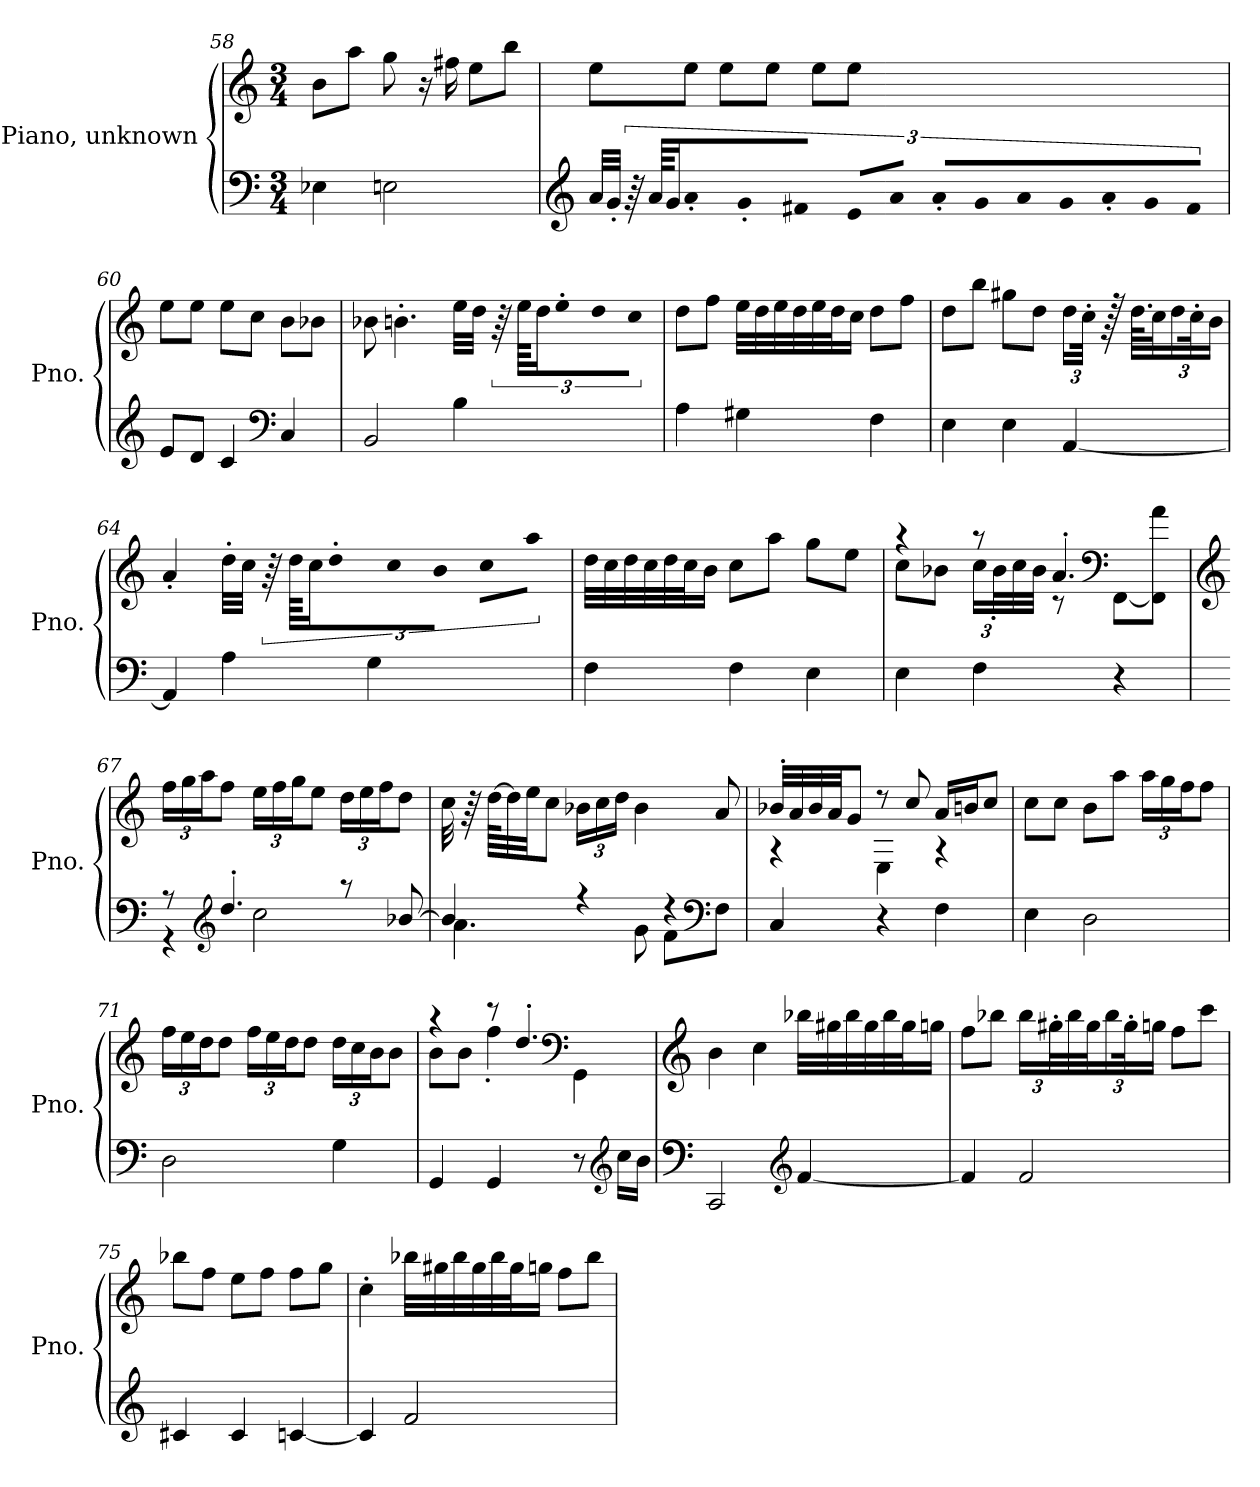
**kern	**kern
*part1	*part1
*staff2	*staff1
*I"Piano, unknown	*
*I'Pno.	*
*clefF4	*clefG2
*k[]	*k[]
*M3/4	*M3/4
=58	=58
4E-X\	8b\L
.	8aa\J
2En\	8gg\
.	16r
.	16ff#X\
.	8ee\L
.	8bb\J
=59	=59
*clefG2	*
32a/LLL	8ee\L
32g'/JJJ	.
96r	.
96a/KKLL	.
24g/	.
32a'/L	8ee\J
32g'/J	.
16f#X/JJ	.
8e/L	8ee\L
8a/J	8ee\J
32a'/LLL	8ee\L
32g/	.
32a/	.
32g/	.
32a'/	8ee\J
32g/J	.
16f#/JJ	.
!!LO:LB:g=z
=60	=60
8e/L	8ee\L
8d/J	8ee\J
4c/	8ee\L
.	8cc\J
*clefF4	*
4C/	8b\L
.	8b-X\J
=61	=61
2BB/	8b-X\
.	4.bn'\
4B\	32ee\LLL
.	32dd\JJJ
.	96r
.	96ee\KKLL
.	24dd\
.	32ee'\L
.	32dd\J
.	16cc\JJ
=62	=62
4A\	8dd\L
.	8ff\J
4G#X\	32ee\LLL
.	32dd\
.	32ee\
.	32dd\
.	32ee\
.	32dd\J
.	16cc\JJ
4F\	8dd\L
.	8ff\J
=63	=63
4E\	8dd\L
.	8bb\J
4E\	8gg#X\L
.	8dd\J
*	*Xbrackettup
[4AA/	24dd\LL
.	48cc'\JJk
.	128r
.	64.dd\KLLL
.	32cc\J
.	24dd\
.	48cc'\K
.	16b\JJ
!!LO:LB:g=z
=64	=64
4AA/]	4a'/
4A\	32dd'\LLL
.	32cc\JJJ
*	*brackettup
.	96r
.	96dd\KKLL
.	24cc\
.	32dd'\L
.	32cc\J
.	16b\JJ
4G\	8cc\L
.	8aa\J
=65	=65
4F\	32dd\LLL
.	32cc\
.	32dd\
.	32cc\
.	32dd\
.	32cc\J
.	16b\JJ
4F\	8cc\L
.	8aa\J
4E\	8gg\L
.	8ee\J
=66	=66
*	*^
4E\	4r	8cc\L
.	.	8b-X\J
*	*	*Xbrackettup
4F\	8r	24cc\LL
.	.	48b-'\L
.	.	32cc\
.	.	32b-\JJJ
.	4.a'/	8r
*	*clefF4	*
4r	.	[8FF\L
.	.	8FF\] 8a\J
*	*v	*v
!!LO:LB:g=z
=67	=67
*	*clefG2
*^	*
8r	4r	24ff\LL
.	.	24gg\
.	.	24aa\J
*clefG2	*	*
4.dd'/	.	8ff\J
.	2cc\	24ee\LL
.	.	24ff\
.	.	24gg\J
.	.	8ee\J
8r	.	24dd\LL
.	.	24ee\
.	.	24ff\J
[8b-X/	.	8dd\J
=68	=68	=68
4b-/]	4.a\	32cc\
.	.	64r
.	.	[64dd\KLLL
.	.	32dd\]
.	.	32ee\JJ
.	.	8cc\J
4r	.	24b-X\LL
.	.	24cc\
.	.	24dd\JJ
.	8g\	4b-\
4r	8f\L	.
*clefF4	*	*
.	8F\J	8a/
*v	*v	*
=69	=69
*	*^
4C/	32b-X'/LLL	4r
.	32a/	.
.	32b-/	.
.	32a/JJ	.
.	8g/J	.
4r	8r	4E\
.	8cc/	.
4F\	16a/LL	4r
.	16bn/J	.
.	8cc/J	.
*	*v	*v
!!LO:LB:g=z
=70	=70
4E\	8cc\L
.	8cc\J
2D\	8b\L
.	8aa\J
.	24aa\LL
.	24gg\
.	24ff\J
.	8ff\J
=71	=71
2D\	24ff\LL
.	24ee\
.	24dd\J
.	8dd\J
.	24ff\LL
.	24ee\
.	24dd\J
.	8dd\J
4G\	24dd\LL
.	24cc\
.	24b\J
.	8b\J
=72	=72
*	*^
4GG/	4r	8b\L
.	.	8b\J
4GG/	8r	4ff'\
.	4.dd'/	.
*	*clefF4	*
8r	.	4GG\
*clefG2	*	*
16cc\LL	.	.
16b\JJ	.	.
*	*v	*v
=73	=73
*clefF4	*clefG2
2CC/	4b\
.	4cc\
*clefG2	*
[4f/	32bb-X\LLL
.	32gg#X\
.	32bb-\
.	32gg#\
.	32bb-\
.	32gg#\J
.	16ggn\JJ
!!LO:LB:g=z
=74	=74
4f/]	8ff\L
.	8bb-X\J
2f/	24bb-\LL
.	48gg#X'\L
.	32bb-\
.	32gg#\J
.	24bb-\
.	48gg#'\K
.	16ggn\JJ
.	8ff\L
.	8ccc\J
=75	=75
4c#X/	8bb-X\L
.	8ff\J
4c#/	8ee\L
.	8ff\J
[4cn/	8ff\L
.	8gg\J
=76	=76
4c/]	4cc'\
2f/	32bb-X\LLL
.	32gg#X\
.	32bb-\
.	32gg#\
.	32bb-\
.	32gg#\J
.	16ggn\JJ
.	8ff\L
.	8bb-\J
=	=
*-	*-
